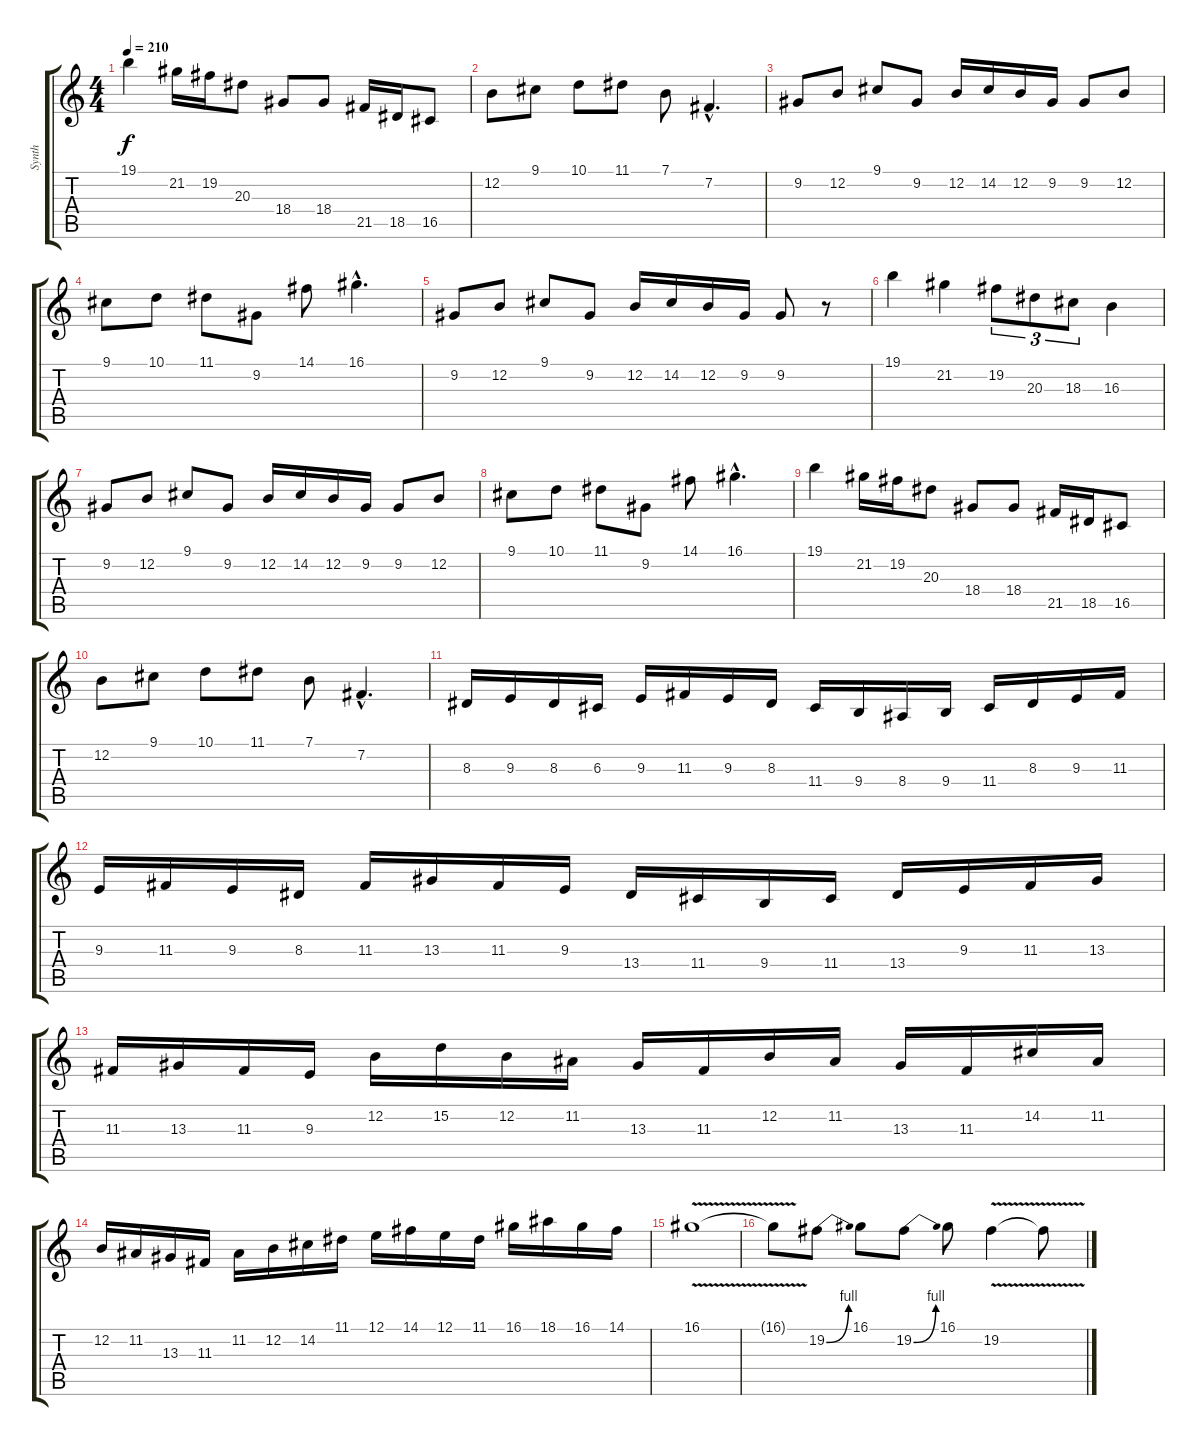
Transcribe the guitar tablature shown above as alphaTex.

\track ("Synth" "Synth") {instrument rockorgan}
\staff {score tabs}
\tuning (E4 B3 G3 D3 A2 E2) {hide}
\ts (4 4)
\tempo 210
\clef g2
\ks c
19.1.4{dy f} 21.2.16 19.2.16 20.3.8 18.4.8 18.4.8 21.5.16 18.5.16 16.5.8 |
12.2.8 9.1.8 10.1.8 11.1.8 7.1.8 7.2{hac}.4{d} |
9.2.8 12.2.8 9.1.8 9.2.8 12.2.16 14.2.16 12.2.16 9.2.16 9.2.8 12.2.8 |
9.1.8 10.1.8 11.1.8 9.2.8 14.1.8 16.1{hac}.4{d} |
9.2.8 12.2.8 9.1.8 9.2.8 12.2.16 14.2.16 12.2.16 9.2.16 9.2.8 r.8 |
19.1.4 21.2.4 19.2.8{tu (3 2)} 20.3.8{tu (3 2)} 18.3.8{tu (3 2)} 16.3.4 |
9.2.8 12.2.8 9.1.8 9.2.8 12.2.16 14.2.16 12.2.16 9.2.16 9.2.8 12.2.8 |
9.1.8 10.1.8 11.1.8 9.2.8 14.1.8 16.1{hac}.4{d} |
19.1.4 21.2.16 19.2.16 20.3.8 18.4.8 18.4.8 21.5.16 18.5.16 16.5.8 |
12.2.8 9.1.8 10.1.8 11.1.8 7.1.8 7.2{hac}.4{d} |
8.3.16{instrument lead1square} 9.3.16 8.3.16 6.3.16 9.3.16 11.3.16 9.3.16 8.3.16 11.4.16 9.4.16 8.4.16 9.4.16 11.4.16 8.3.16 9.3.16 11.3.16 |
9.3.16 11.3.16 9.3.16 8.3.16 11.3.16 13.3.16 11.3.16 9.3.16 13.4.16 11.4.16 9.4.16 11.4.16 13.4.16 9.3.16 11.3.16 13.3.16 |
11.3.16 13.3.16 11.3.16 9.3.16 12.2.16 15.2.16 12.2.16 11.2.16 13.3.16 11.3.16 12.2.16 11.2.16 13.3.16 11.3.16 14.2.16 11.2.16 |
12.2.16 11.2.16 13.3.16 11.3.16 11.2.16 12.2.16 14.2.16 11.1.16 12.1.16 14.1.16 12.1.16 11.1.16 16.1.16 18.1.16 16.1.16 14.1.16 |
16.1{v}.1 |
16.1{t}.8 19.2{be (bend 0 0 60 4)}.8 16.1.8 19.2{be (bend 0 0 60 4)}.8 16.1.8 19.2{v}.4 19.2{t}.8
